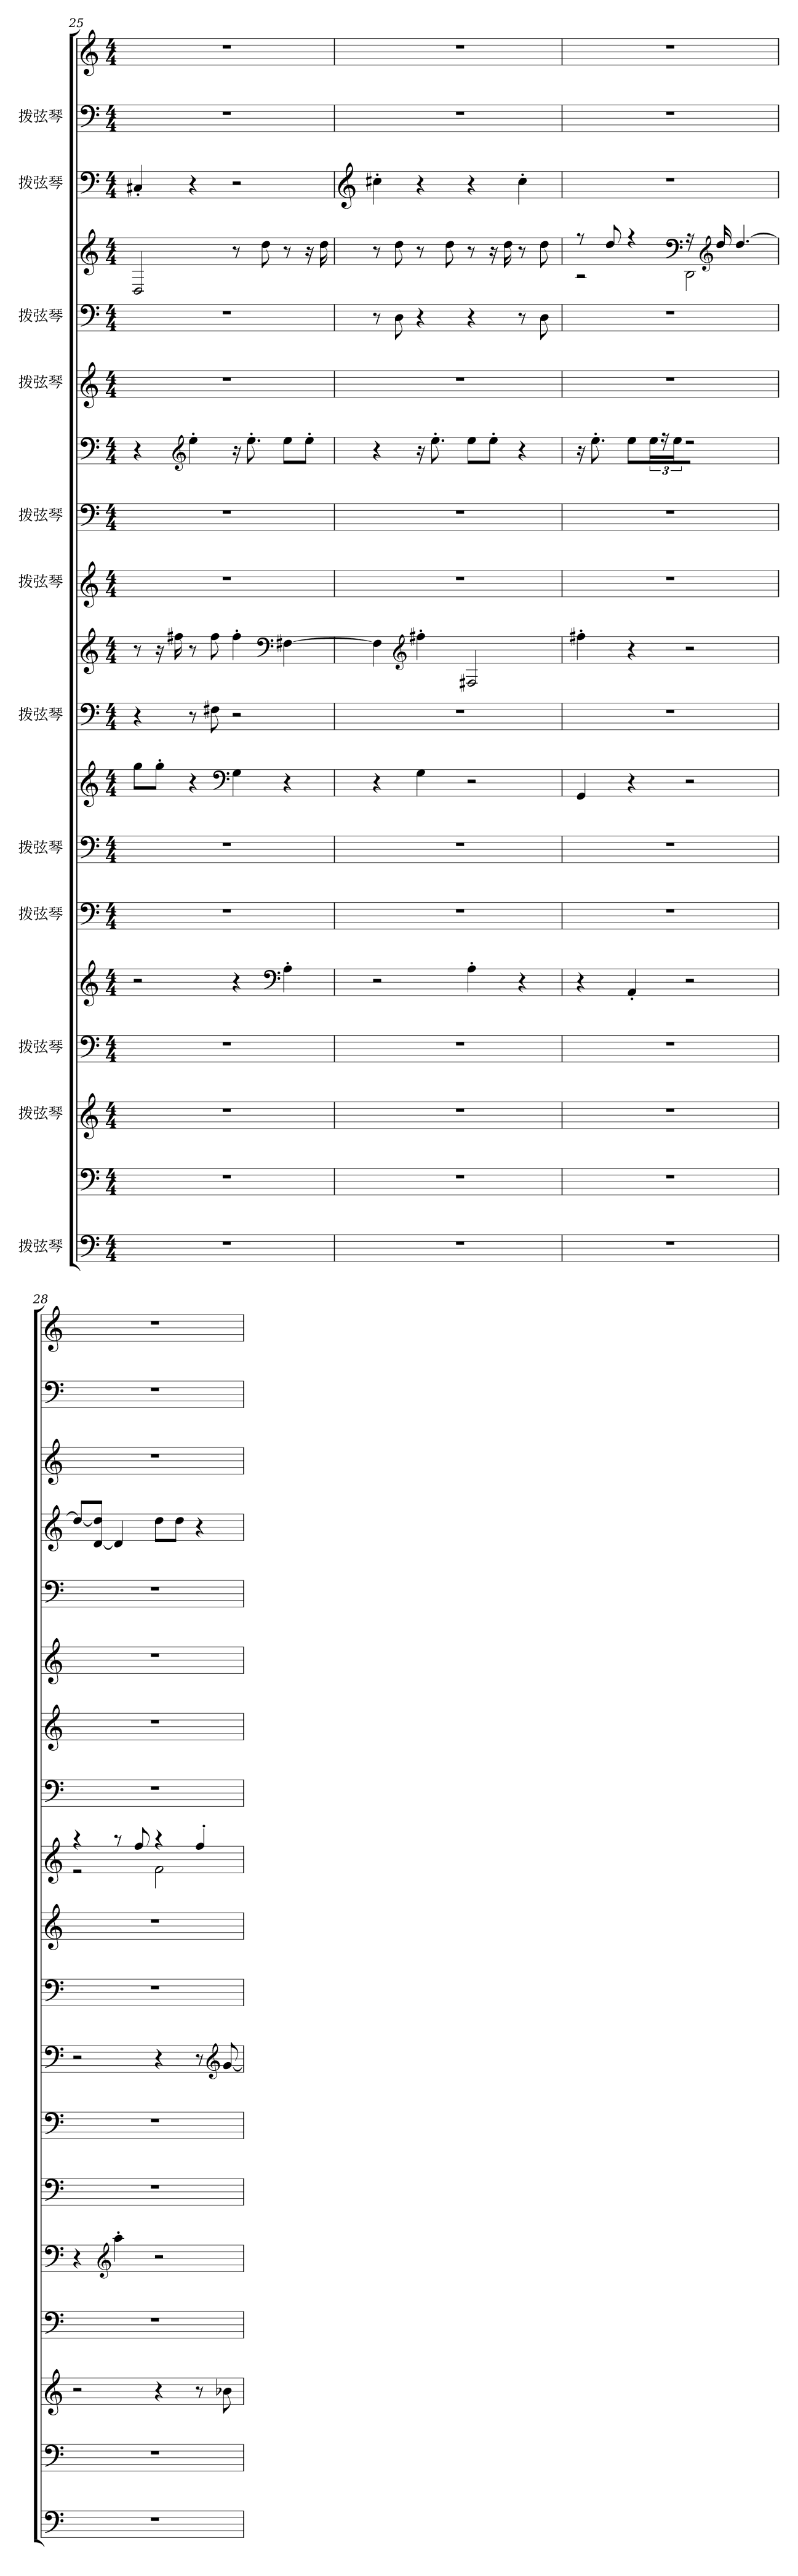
**kern	**kern	**kern	**kern	**kern	**kern	**kern	**kern	**kern	**kern	**kern	**kern	**kern	**kern	**kern	**kern	**kern	**kern	**kern
*part12	*part12	*part11	*part10	*part10	*part9	*part8	*part8	*part7	*part7	*part6	*part5	*part5	*part4	*part3	*part3	*part2	*part1	*part1
*staff19	*staff18	*staff17	*staff16	*staff15	*staff14	*staff13	*staff12	*staff11	*staff10	*staff9	*staff8	*staff7	*staff6	*staff5	*staff4	*staff3	*staff2	*staff1
*I"拨弦琴	*	*I"拨弦琴	*I"拨弦琴	*	*I"拨弦琴	*I"拨弦琴	*	*I"拨弦琴	*	*I"拨弦琴	*I"拨弦琴	*	*I"拨弦琴	*I"拨弦琴	*	*I"拨弦琴	*I"拨弦琴	*
*clefF4	*clefF4	*clefG2	*clefF4	*clefG2	*clefF4	*clefF4	*clefG2	*clefF4	*clefG2	*clefG2	*clefF4	*clefF4	*clefG2	*clefF4	*clefG2	*clefF4	*clefF4	*clefG2
*k[]	*k[]	*k[]	*k[]	*k[]	*k[]	*k[]	*k[]	*k[]	*k[]	*k[]	*k[]	*k[]	*k[]	*k[]	*k[]	*k[]	*k[]	*k[]
*M4/4	*M4/4	*M4/4	*M4/4	*M4/4	*M4/4	*M4/4	*M4/4	*M4/4	*M4/4	*M4/4	*M4/4	*M4/4	*M4/4	*M4/4	*M4/4	*M4/4	*M4/4	*M4/4
=25	=25	=25	=25	=25	=25	=25	=25	=25	=25	=25	=25	=25	=25	=25	=25	=25	=25	=25
1r	1r	1r	1r	2r	1r	1r	8gg\L	4r	8r	1r	1r	4r	1r	1r	2D/	4C#X'/	1r	1r
.	.	.	.	.	.	.	8gg'\J	.	16r	.	.	.	.	.	.	.	.	.
.	.	.	.	.	.	.	.	.	16ff#X\	.	.	.	.	.	.	.	.	.
*	*	*	*	*	*	*	*	*	*	*	*	*clefG2	*	*	*	*	*	*
.	.	.	.	.	.	.	4r	8r	8r	.	.	4ee'\	.	.	.	4r	.	.
.	.	.	.	.	.	.	.	8F#X\	8ff#\	.	.	.	.	.	.	.	.	.
*	*	*	*	*	*	*	*clefF4	*	*	*	*	*	*	*	*	*	*	*
.	.	.	.	4r	.	.	4G\	2r	4ff#'\	.	.	16r	.	.	8r	2r	.	.
.	.	.	.	.	.	.	.	.	.	.	.	8.ee'\	.	.	.	.	.	.
.	.	.	.	.	.	.	.	.	.	.	.	.	.	.	8dd\	.	.	.
*	*	*	*	*clefF4	*	*	*	*	*clefF4	*	*	*	*	*	*	*	*	*
.	.	.	.	4A'\	.	.	4r	.	[4F#X\	.	.	8ee\L	.	.	8r	.	.	.
.	.	.	.	.	.	.	.	.	.	.	.	8ee'\J	.	.	16r	.	.	.
.	.	.	.	.	.	.	.	.	.	.	.	.	.	.	16dd\	.	.	.
!!LO:PB:g=z
=26	=26	=26	=26	=26	=26	=26	=26	=26	=26	=26	=26	=26	=26	=26	=26	=26	=26	=26
*	*	*	*	*	*	*	*	*	*	*	*	*	*	*	*	*clefG2	*	*
1r	1r	1r	1r	2r	1r	1r	4r	1r	4F#\]	1r	1r	4r	1r	8r	8r	4cc#X'\	1r	1r
.	.	.	.	.	.	.	.	.	.	.	.	.	.	8D\	8dd\	.	.	.
*	*	*	*	*	*	*	*	*	*clefG2	*	*	*	*	*	*	*	*	*
.	.	.	.	.	.	.	4G\	.	4ff#X'\	.	.	16r	.	4r	8r	4r	.	.
.	.	.	.	.	.	.	.	.	.	.	.	8.ee'\	.	.	.	.	.	.
.	.	.	.	.	.	.	.	.	.	.	.	.	.	.	8dd\	.	.	.
.	.	.	.	4A'\	.	.	2r	.	2F#X/	.	.	8ee\L	.	4r	8r	4r	.	.
.	.	.	.	.	.	.	.	.	.	.	.	8ee'\J	.	.	16r	.	.	.
.	.	.	.	.	.	.	.	.	.	.	.	.	.	.	16dd\	.	.	.
.	.	.	.	4r	.	.	.	.	.	.	.	4r	.	8r	8r	4cc#'\	.	.
.	.	.	.	.	.	.	.	.	.	.	.	.	.	8D\	8dd\	.	.	.
=27	=27	=27	=27	=27	=27	=27	=27	=27	=27	=27	=27	=27	=27	=27	=27	=27	=27	=27
*	*	*	*	*	*	*	*	*	*	*	*	*	*	*	*^	*	*	*
1r	1r	1r	1r	4r	1r	1r	4GG/	1r	4ff#X'\	1r	1r	16r	1r	1r	8r	2r	1r	1r	1r
.	.	.	.	.	.	.	.	.	.	.	.	8.ee'\	.	.	.	.	.	.	.
.	.	.	.	.	.	.	.	.	.	.	.	.	.	.	8dd/	.	.	.	.
.	.	.	.	4AA'/	.	.	4r	.	4r	.	.	8ee\L	.	.	4r	.	.	.	.
.	.	.	.	.	.	.	.	.	.	.	.	24ee\Jk	.	.	.	.	.	.	.
.	.	.	.	.	.	.	.	.	.	.	.	24r	.	.	.	.	.	.	.
.	.	.	.	.	.	.	.	.	.	.	.	24ee\	.	.	.	.	.	.	.
*	*	*	*	*	*	*	*	*	*	*	*	*	*	*	*clefF4	*	*	*	*
.	.	.	.	2r	.	.	2r	.	2r	.	.	2r	.	.	16r	2DD\	.	.	.
*	*	*	*	*	*	*	*	*	*	*	*	*	*	*	*clefG2	*	*	*	*
.	.	.	.	.	.	.	.	.	.	.	.	.	.	.	16dd/	.	.	.	.
.	.	.	.	.	.	.	.	.	.	.	.	.	.	.	[4.dd/	.	.	.	.
*	*	*	*	*	*	*	*	*	*	*	*	*	*	*	*v	*v	*	*	*
=28	=28	=28	=28	=28	=28	=28	=28	=28	=28	=28	=28	=28	=28	=28	=28	=28	=28	=28
*	*	*	*	*	*	*	*	*	*	*^	*	*	*	*	*	*	*	*
1r	1r	2r	1r	4r	1r	1r	2r	1r	1r	4r	2r	1r	1r	1r	1r	8dd/L_	1r	1r	1r
.	.	.	.	.	.	.	.	.	.	.	.	.	.	.	.	[8d/ 8dd/]J	.	.	.
*	*	*	*	*clefG2	*	*	*	*	*	*	*	*	*	*	*	*	*	*	*
.	.	.	.	4aa'\	.	.	.	.	.	8r	.	.	.	.	.	4d/]	.	.	.
.	.	.	.	.	.	.	.	.	.	8ff/	.	.	.	.	.	.	.	.	.
.	.	4r	.	2r	.	.	4r	.	.	4r	2f\	.	.	.	.	8dd\L	.	.	.
.	.	.	.	.	.	.	.	.	.	.	.	.	.	.	.	8dd\J	.	.	.
.	.	8r	.	.	.	.	8r	.	.	4ff'/	.	.	.	.	.	4r	.	.	.
*	*	*	*	*	*	*	*clefG2	*	*	*	*	*	*	*	*	*	*	*	*
.	.	8b-X\	.	.	.	.	[8g/	.	.	.	.	.	.	.	.	.	.	.	.
*	*	*	*	*	*	*	*	*	*	*v	*v	*	*	*	*	*	*	*	*
=	=	=	=	=	=	=	=	=	=	=	=	=	=	=	=	=	=	=
*-	*-	*-	*-	*-	*-	*-	*-	*-	*-	*-	*-	*-	*-	*-	*-	*-	*-	*-
